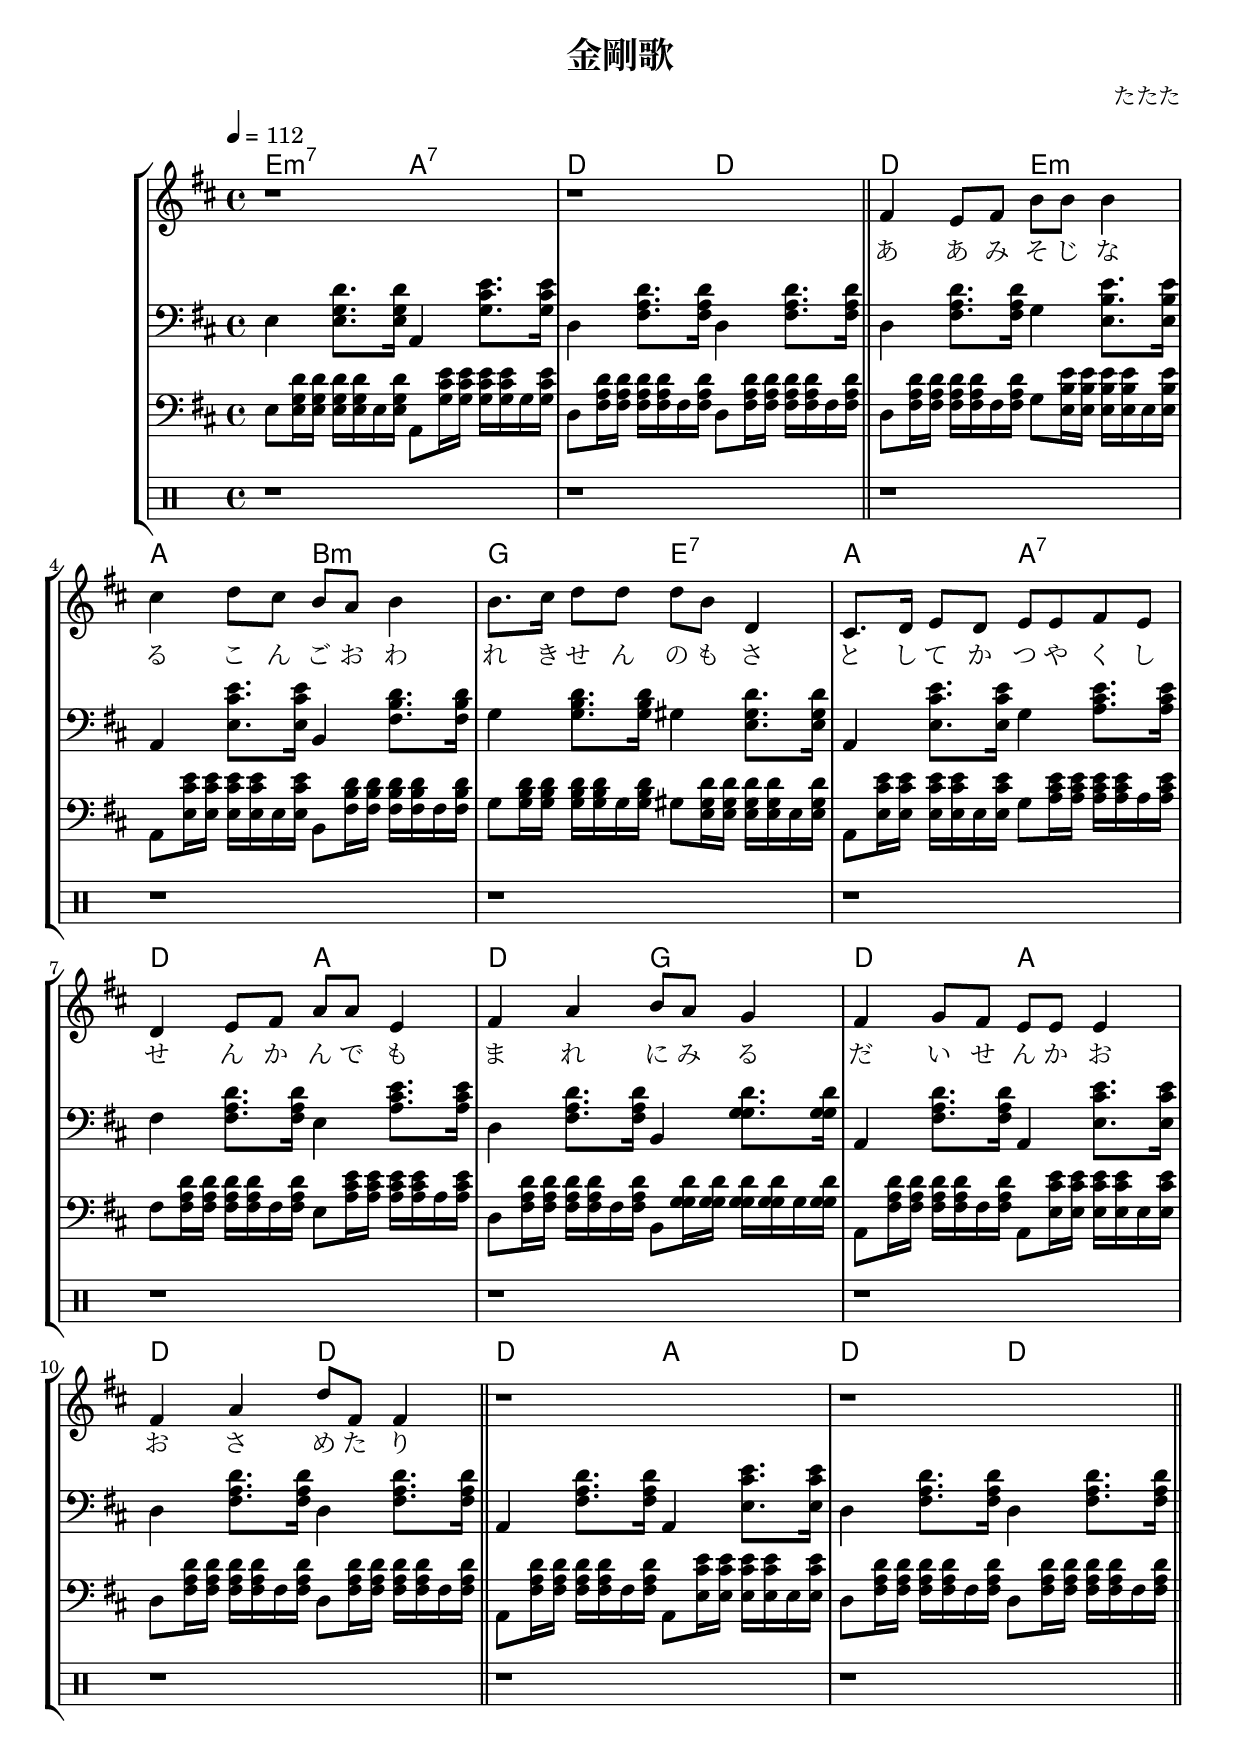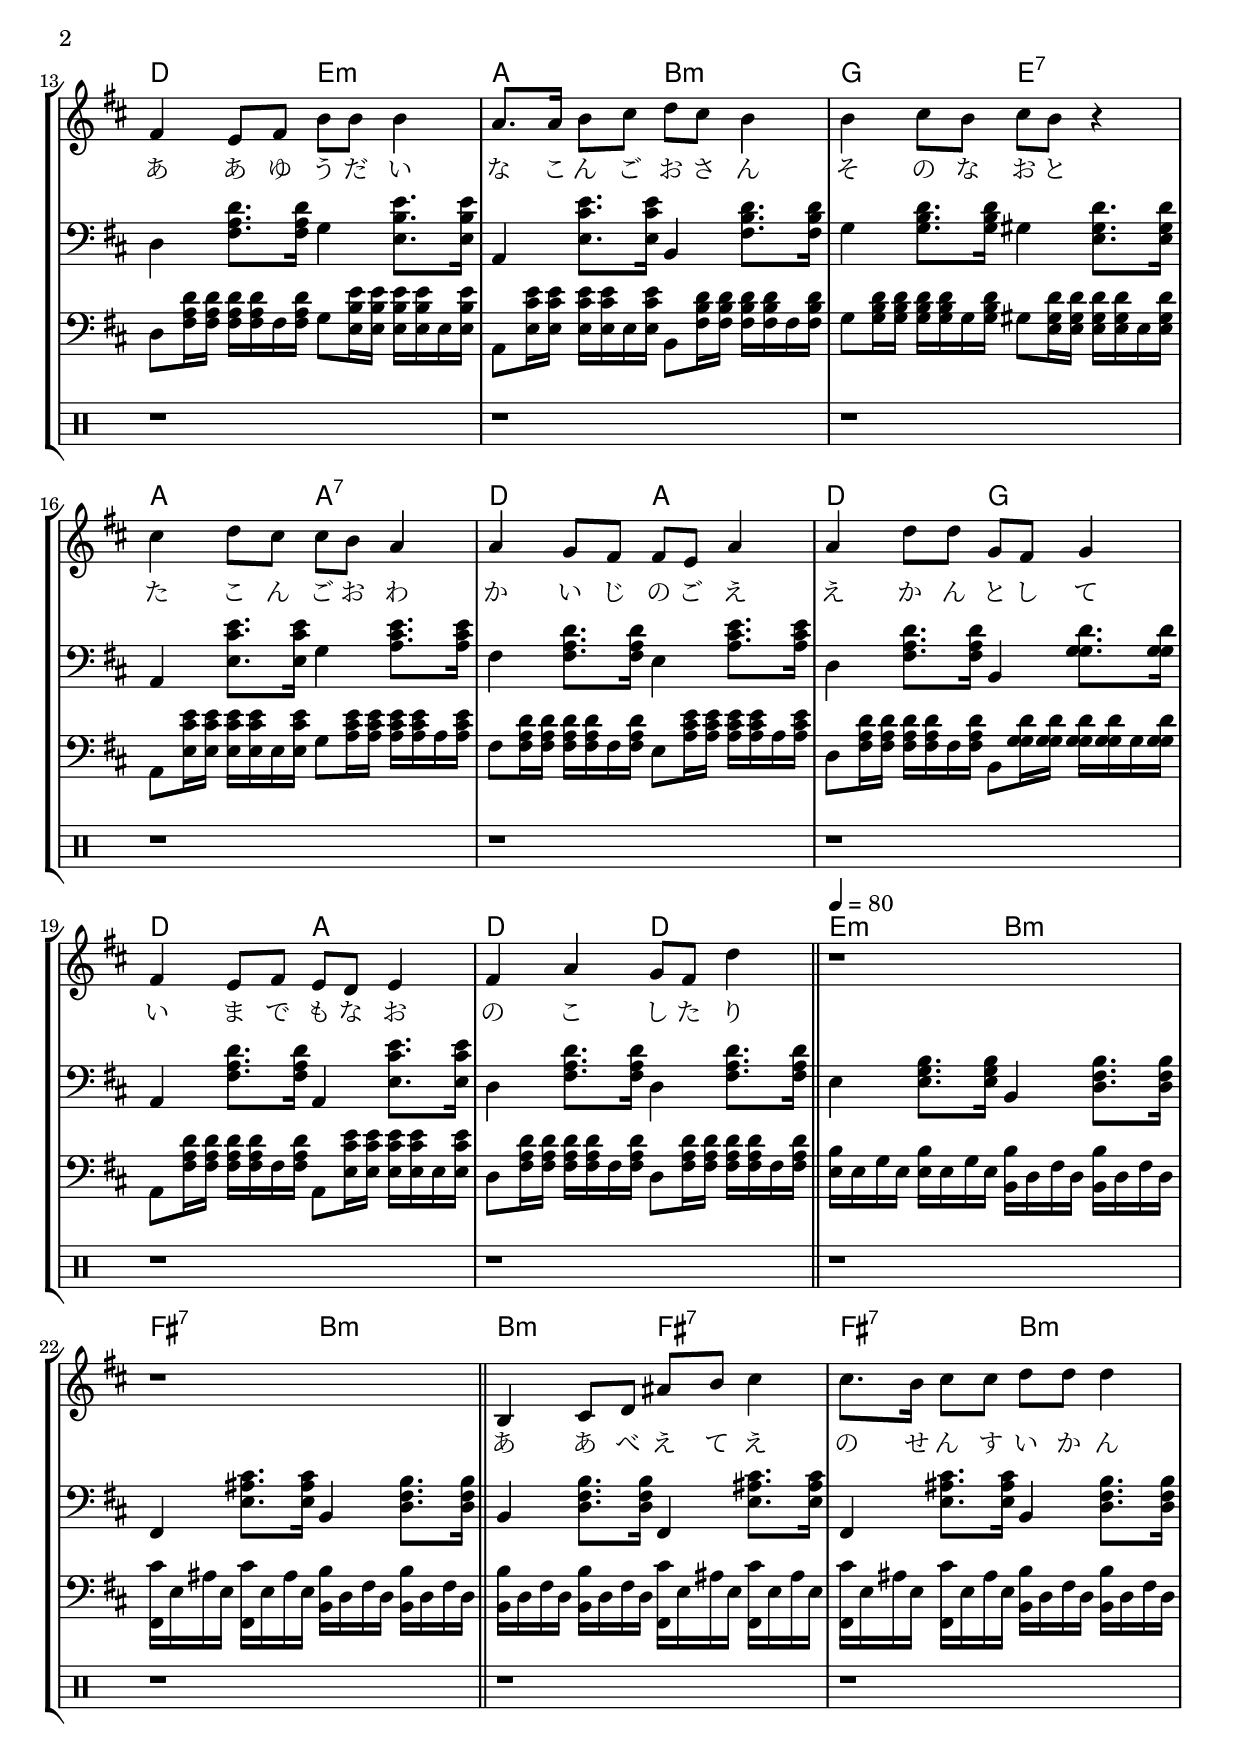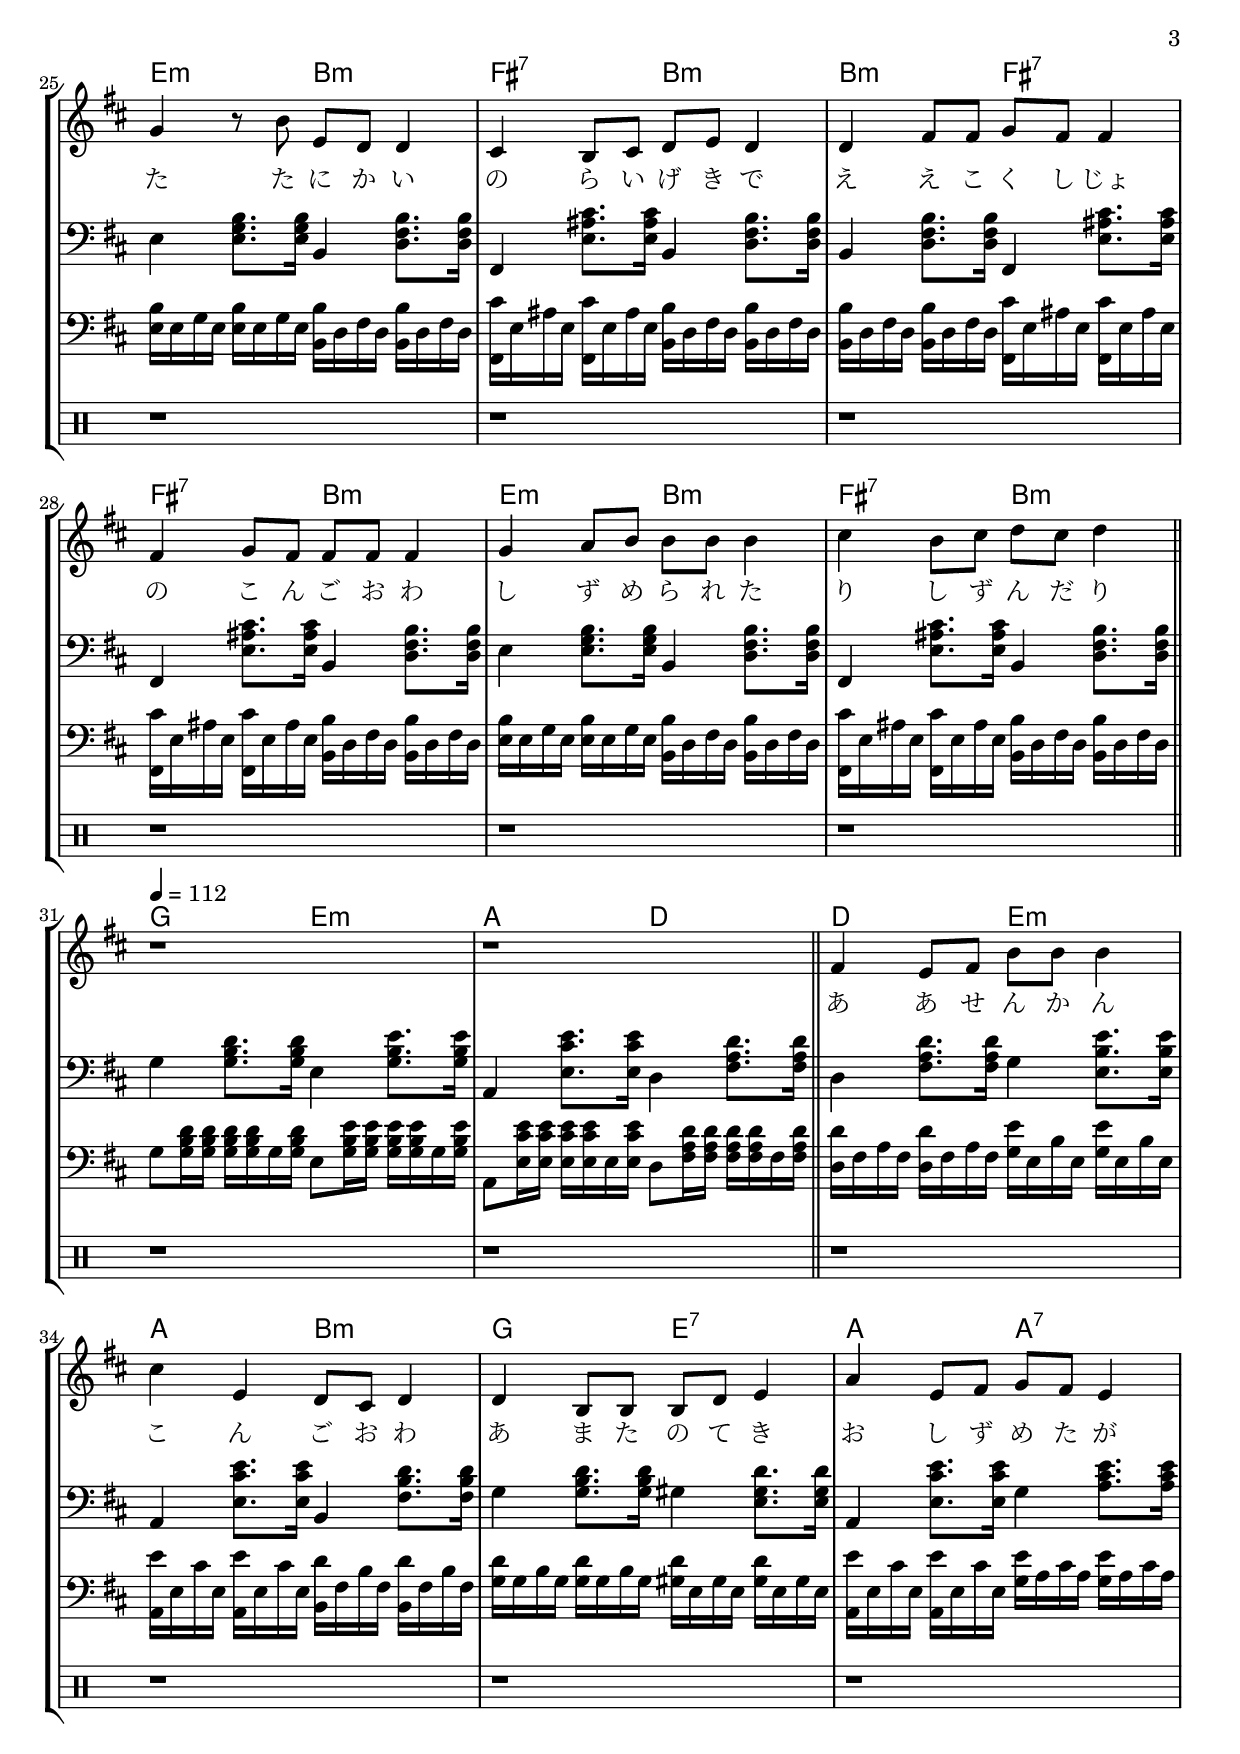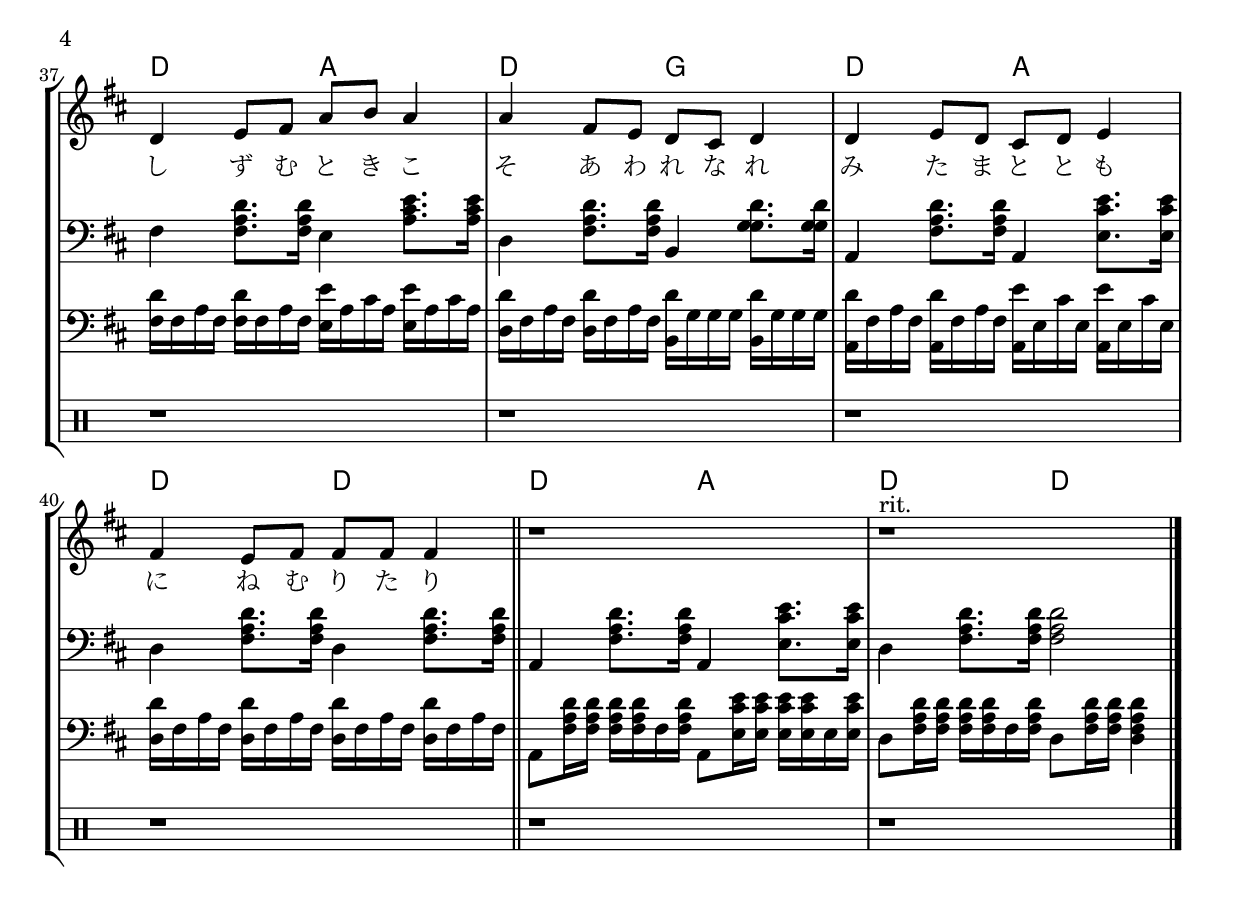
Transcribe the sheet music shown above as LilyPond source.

\version "2.12.1"

\header {
	title = \markup {金剛歌}
	composer = \markup \center-column {たたた}
}

harmony = \chordmode {
	e2:min7 a:7 d d 

	d e:m a b:m g e:7 a a:7 d a d g d a d d 

	d a d d 

	d e:m a b:m g e:7 a a:7 d a d g d a d d 

	e:m b:m fis:7 b:m 

	b:m fis:7 fis:7 b:m e:m b:m fis:7 b:m b:m fis:7 fis:7 b:m e:m b:m fis:7 b:m 

	g e:m a d 

	d e:m a b:m g e:7 a a:7 d a d g d a d d 

	d a d d 
}

melody = {
	\key d \major
	\tempo 4 = 112
	r1 | r1   
	\set Staff.midiInstrument = #"mmi0.48"
	 fis'4  e'8  fis'8  b'8  b'8  b'4 
	cis''4  d''8  cis''8  b'8  a'8  b'4 
	b'8.  cis''16  d''8  d''8  d''8  b'8  d'4 
	cis'8.  d'16  e'8  d'8  e'8  e'8  fis'8  e'8 
	d'4  e'8  fis'8  a'8  a'8  e'4 
	fis'4  a'4  b'8  a'8  g'4 
	fis'4  g'8  fis'8  e'8  e'8  e'4 
	fis'4  a'4  d''8  fis'8  fis'4
	r1 | r1   
	\set Staff.midiInstrument = #"mmi0.48"
	 fis'4  e'8  fis'8  b'8  b'8  b'4 
	a'8.  a'16  b'8  cis''8  d''8  cis''8  b'4 
	b'4  cis''8  b'8  cis''8  b'8  r4 
	cis''4  d''8  cis''8  cis''8  b'8  a'4 
	a'4  g'8  fis'8  fis'8  e'8  a'4 
	a'4  d''8  d''8  g'8  fis'8  g'4 
	fis'4  e'8  fis'8  e'8  d'8  e'4 
	fis'4  a'4  g'8  fis'8  d''4
	\tempo 4 = 80
	r1 | r1   
	\set Staff.midiInstrument = #"mmi0.48"
	 b4  cis'8  d'8  ais'8  b'8  cis''4 
	cis''8.  b'16  cis''8  cis''8  d''8  d''8  d''4 
	g'4  r8  b'8  e'8  d'8  d'4 
	cis'4  b8  cis'8  d'8  e'8  d'4 
	d'4  fis'8  fis'8  g'8  fis'8  fis'4 
	fis'4  g'8  fis'8  fis'8  fis'8  fis'4 
	g'4  a'8  b'8  b'8  b'8  b'4 
	cis''4  b'8  cis''8  d''8  cis''8  d''4
	\tempo 4 = 112
	r1 | r1   
	\set Staff.midiInstrument = #"mmi0.48"
	 fis'4  e'8  fis'8  b'8  b'8  b'4 
	cis''4  e'4  d'8  cis'8  d'4 
	d'4  b8  b8  b8  d'8  e'4 
	a'4  e'8  fis'8  g'8  fis'8  e'4 
	d'4  e'8  fis'8  a'8  b'8  a'4 
	a'4  fis'8  e'8  d'8  cis'8  d'4 
	d'4  e'8  d'8  cis'8  d'8  e'4 
	fis'4  e'8  fis'8  fis'8  fis'8  fis'4
	r1 | r1^"rit." \bar "|."
}

words = \lyricmode {
	
	あ  あ  み  そ  じ  な  る  こ  ん  ご  お  わ  れ  き  せ  ん  の  も  さ  と  し  て  か  つ  や  く  し  せ  ん  か  ん  で  も  ま  れ  に  み  る  だ  い  せ  ん  か  お  お  さ  め  た  り  
	
	あ  あ  ゆ  う  だ  い  な  こ  ん  ご  お  さ  ん  そ  の  な  お  と  た  こ  ん  ご  お  わ  か  い  じ  の  ご  え  え  か  ん  と  し  て  い  ま  で  も  な  お  の  こ  し  た  り  
	
	あ  あ  べ  え  て  え  の  せ  ん  す  い  か  ん  た  た  に  か  い  の  ら  い  げ  き  で  え  え  こ  く  し  じょ  の  こ  ん  ご  お  わ  し  ず  め  ら  れ  た  り  し  ず  ん  だ  り  
	
	あ  あ  せ  ん  か  ん  こ  ん  ご  お  わ  あ  ま  た  の  て  き  お  し  ず  め  た  が  し  ず  む  と  き  こ  そ  あ  わ  れ  な  れ  み  た  ま  と  と  も  に  ね  む  り  た  り  
	
}

tempochange = {
	\tempo 4 = 112
	r1 | r1 \bar "||"
	\tempo 4 = 112
	r1 | r1 | r1 | r1 | r1 | r1 | r1 | r1 \bar "||"
	\tempo 4 = 112
	r1 | r1 \bar "||"
	\tempo 4 = 112
	r1 | r1 | r1 | r1 | r1 | r1 | r1 | r1 \bar "||"
	\tempo 4 = 80
	r1 | r1 \bar "||"
	\tempo 4 = 80
	r1 | r1 | r1 | r1 | r1 | r1 | r1 | r1 \bar "||"
	\tempo 4 = 112
	r1 | r1 \bar "||"
	\tempo 4 = 112
	r1 | r1 | r1 | r1 | r1 | r1 | r1 | r1 \bar "||"
	\tempo 4 = 112
	r1 | \tempo 4 = 84 r2 \tempo 4 = 74 r2 \bar "|."
}

mainacc = {
	\clef bass
	\set Staff.midiInstrument = #"Bright Acoustic"
	\key d \major
	\tempo 4 = 112
	e4 <e g d'>8. <e g d'>16
	a,4 <g cis' e'>8. <g cis' e'>16
	d4 <fis a d'>8. <fis a d'>16
	d4 <fis a d'>8. <fis a d'>16
	\bar "||"

	\set Staff.midiInstrument = #"Bright Acoustic"
	d4 <fis a d'>8. <fis a d'>16
	g4 <e b e'>8. <e b e'>16
	a,4 <e cis' e'>8. <e cis' e'>16
	b,4 <fis b d'>8. <fis b d'>16
	g4 <g b d'>8. <g b d'>16
	gis4 <e gis d'>8. <e gis d'>16
	a,4 <e cis' e'>8. <e cis' e'>16
	g4 <a cis' e'>8. <a cis' e'>16
	fis4 <fis a d'>8. <fis a d'>16
	e4 <a cis' e'>8. <a cis' e'>16
	d4 <fis a d'>8. <fis a d'>16
	b,4 <g g d'>8. <g g d'>16
	a,4 <fis a d'>8. <fis a d'>16
	a,4 <e cis' e'>8. <e cis' e'>16
	d4 <fis a d'>8. <fis a d'>16
	d4 <fis a d'>8. <fis a d'>16
	\bar "||"

	\set Staff.midiInstrument = #"Bright Acoustic"
	a,4 <fis a d'>8. <fis a d'>16
	a,4 <e cis' e'>8. <e cis' e'>16
	d4 <fis a d'>8. <fis a d'>16
	d4 <fis a d'>8. <fis a d'>16
	\bar "||"

	\set Staff.midiInstrument = #"Bright Acoustic"
	d4 <fis a d'>8. <fis a d'>16
	g4 <e b e'>8. <e b e'>16
	a,4 <e cis' e'>8. <e cis' e'>16
	b,4 <fis b d'>8. <fis b d'>16
	g4 <g b d'>8. <g b d'>16
	gis4 <e gis d'>8. <e gis d'>16
	a,4 <e cis' e'>8. <e cis' e'>16
	g4 <a cis' e'>8. <a cis' e'>16
	fis4 <fis a d'>8. <fis a d'>16
	e4 <a cis' e'>8. <a cis' e'>16
	d4 <fis a d'>8. <fis a d'>16
	b,4 <g g d'>8. <g g d'>16
	a,4 <fis a d'>8. <fis a d'>16
	a,4 <e cis' e'>8. <e cis' e'>16
	d4 <fis a d'>8. <fis a d'>16
	d4 <fis a d'>8. <fis a d'>16
	\bar "||"

	\set Staff.midiInstrument = #"Trumpet"
	\tempo 4 = 80
	e4 <e g b>8. <e g b>16
	b,4 <d fis b>8. <d fis b>16
	fis,4 <e ais cis'>8. <e ais cis'>16
	b,4 <d fis b>8. <d fis b>16
	\bar "||"

	\set Staff.midiInstrument = #"Trumpet"
	b,4 <d fis b>8. <d fis b>16
	fis,4 <e ais cis'>8. <e ais cis'>16
	fis,4 <e ais cis'>8. <e ais cis'>16
	b,4 <d fis b>8. <d fis b>16
	e4 <e g b>8. <e g b>16
	b,4 <d fis b>8. <d fis b>16
	fis,4 <e ais cis'>8. <e ais cis'>16
	b,4 <d fis b>8. <d fis b>16
	b,4 <d fis b>8. <d fis b>16
	fis,4 <e ais cis'>8. <e ais cis'>16
	fis,4 <e ais cis'>8. <e ais cis'>16
	b,4 <d fis b>8. <d fis b>16
	e4 <e g b>8. <e g b>16
	b,4 <d fis b>8. <d fis b>16
	fis,4 <e ais cis'>8. <e ais cis'>16
	b,4 <d fis b>8. <d fis b>16
	\bar "||"

	\set Staff.midiInstrument = #"Bright Acoustic"
	\tempo 4 = 112
	g4 <g b d'>8. <g b d'>16
	e4 <g b e'>8. <g b e'>16
	a,4 <e cis' e'>8. <e cis' e'>16
	d4 <fis a d'>8. <fis a d'>16
	\bar "||"

	\set Staff.midiInstrument = #"Bright Acoustic"
	d4 <fis a d'>8. <fis a d'>16
	g4 <e b e'>8. <e b e'>16
	a,4 <e cis' e'>8. <e cis' e'>16
	b,4 <fis b d'>8. <fis b d'>16
	g4 <g b d'>8. <g b d'>16
	gis4 <e gis d'>8. <e gis d'>16
	a,4 <e cis' e'>8. <e cis' e'>16
	g4 <a cis' e'>8. <a cis' e'>16
	fis4 <fis a d'>8. <fis a d'>16
	e4 <a cis' e'>8. <a cis' e'>16
	d4 <fis a d'>8. <fis a d'>16
	b,4 <g g d'>8. <g g d'>16
	a,4 <fis a d'>8. <fis a d'>16
	a,4 <e cis' e'>8. <e cis' e'>16
	d4 <fis a d'>8. <fis a d'>16
	d4 <fis a d'>8. <fis a d'>16
	\bar "||"

	\set Staff.midiInstrument = #"Acoustic grand"
	a,4 <fis a d'>8. <fis a d'>16
	a,4 <e cis' e'>8. <e cis' e'>16
	d4 <fis a d'>8. <fis a d'>16
	<fis a d'>2
	\bar "|."
}

subacc = {
	\clef bass
	\set Staff.midiInstrument = #"String Ensemble 1"
	\key d \major
	\tempo 4 = 112
	e8 <e g d'>16 <e g d'>16   <e g d'>16 <e g d'>16   e16 <e g d'>16
	a,8 <g cis' e'>16 <g cis' e'>16   <g cis' e'>16 <g cis' e'>16   g16 <g cis' e'>16
	d8 <fis a d'>16 <fis a d'>16   <fis a d'>16 <fis a d'>16   fis16 <fis a d'>16
	d8 <fis a d'>16 <fis a d'>16   <fis a d'>16 <fis a d'>16   fis16 <fis a d'>16
	\bar "||"

	\set Staff.midiInstrument = #"Trombone"
	d8 <fis a d'>16 <fis a d'>16   <fis a d'>16 <fis a d'>16   fis16 <fis a d'>16
	g8 <e b e'>16 <e b e'>16   <e b e'>16 <e b e'>16   e16 <e b e'>16
	a,8 <e cis' e'>16 <e cis' e'>16   <e cis' e'>16 <e cis' e'>16   e16 <e cis' e'>16
	b,8 <fis b d'>16 <fis b d'>16   <fis b d'>16 <fis b d'>16   fis16 <fis b d'>16
	g8 <g b d'>16 <g b d'>16   <g b d'>16 <g b d'>16   g16 <g b d'>16
	gis8 <e gis d'>16 <e gis d'>16   <e gis d'>16 <e gis d'>16   e16 <e gis d'>16
	a,8 <e cis' e'>16 <e cis' e'>16   <e cis' e'>16 <e cis' e'>16   e16 <e cis' e'>16
	g8 <a cis' e'>16 <a cis' e'>16   <a cis' e'>16 <a cis' e'>16   a16 <a cis' e'>16
	fis8 <fis a d'>16 <fis a d'>16   <fis a d'>16 <fis a d'>16   fis16 <fis a d'>16
	e8 <a cis' e'>16 <a cis' e'>16   <a cis' e'>16 <a cis' e'>16   a16 <a cis' e'>16
	d8 <fis a d'>16 <fis a d'>16   <fis a d'>16 <fis a d'>16   fis16 <fis a d'>16
	b,8 <g g d'>16 <g g d'>16   <g g d'>16 <g g d'>16   g16 <g g d'>16
	a,8 <fis a d'>16 <fis a d'>16   <fis a d'>16 <fis a d'>16   fis16 <fis a d'>16
	a,8 <e cis' e'>16 <e cis' e'>16   <e cis' e'>16 <e cis' e'>16   e16 <e cis' e'>16
	d8 <fis a d'>16 <fis a d'>16   <fis a d'>16 <fis a d'>16   fis16 <fis a d'>16
	d8 <fis a d'>16 <fis a d'>16   <fis a d'>16 <fis a d'>16   fis16 <fis a d'>16
	\bar "||"

	\set Staff.midiInstrument = #"Trombone"
	a,8 <fis a d'>16 <fis a d'>16   <fis a d'>16 <fis a d'>16   fis16 <fis a d'>16
	a,8 <e cis' e'>16 <e cis' e'>16   <e cis' e'>16 <e cis' e'>16   e16 <e cis' e'>16
	d8 <fis a d'>16 <fis a d'>16   <fis a d'>16 <fis a d'>16   fis16 <fis a d'>16
	d8 <fis a d'>16 <fis a d'>16   <fis a d'>16 <fis a d'>16   fis16 <fis a d'>16
	\bar "||"

	\set Staff.midiInstrument = #"Trombone"
	d8 <fis a d'>16 <fis a d'>16   <fis a d'>16 <fis a d'>16   fis16 <fis a d'>16
	g8 <e b e'>16 <e b e'>16   <e b e'>16 <e b e'>16   e16 <e b e'>16
	a,8 <e cis' e'>16 <e cis' e'>16   <e cis' e'>16 <e cis' e'>16   e16 <e cis' e'>16
	b,8 <fis b d'>16 <fis b d'>16   <fis b d'>16 <fis b d'>16   fis16 <fis b d'>16
	g8 <g b d'>16 <g b d'>16   <g b d'>16 <g b d'>16   g16 <g b d'>16
	gis8 <e gis d'>16 <e gis d'>16   <e gis d'>16 <e gis d'>16   e16 <e gis d'>16
	a,8 <e cis' e'>16 <e cis' e'>16   <e cis' e'>16 <e cis' e'>16   e16 <e cis' e'>16
	g8 <a cis' e'>16 <a cis' e'>16   <a cis' e'>16 <a cis' e'>16   a16 <a cis' e'>16
	fis8 <fis a d'>16 <fis a d'>16   <fis a d'>16 <fis a d'>16   fis16 <fis a d'>16
	e8 <a cis' e'>16 <a cis' e'>16   <a cis' e'>16 <a cis' e'>16   a16 <a cis' e'>16
	d8 <fis a d'>16 <fis a d'>16   <fis a d'>16 <fis a d'>16   fis16 <fis a d'>16
	b,8 <g g d'>16 <g g d'>16   <g g d'>16 <g g d'>16   g16 <g g d'>16
	a,8 <fis a d'>16 <fis a d'>16   <fis a d'>16 <fis a d'>16   fis16 <fis a d'>16
	a,8 <e cis' e'>16 <e cis' e'>16   <e cis' e'>16 <e cis' e'>16   e16 <e cis' e'>16
	d8 <fis a d'>16 <fis a d'>16   <fis a d'>16 <fis a d'>16   fis16 <fis a d'>16
	d8 <fis a d'>16 <fis a d'>16   <fis a d'>16 <fis a d'>16   fis16 <fis a d'>16
	\bar "||"

	\set Staff.midiInstrument = #"Trombone"
	\tempo 4 = 80
	<e b>16 e g e <e b> e g e
	<b, b>16 d fis d <b, b> d fis d
	<fis, cis'>16 e ais e <fis, cis'> e ais e
	<b, b>16 d fis d <b, b> d fis d
	\bar "||"

	\set Staff.midiInstrument = #"Acoustic grand"
	<b, b>16 d fis d <b, b> d fis d
	<fis, cis'>16 e ais e <fis, cis'> e ais e
	<fis, cis'>16 e ais e <fis, cis'> e ais e
	<b, b>16 d fis d <b, b> d fis d
	<e b>16 e g e <e b> e g e
	<b, b>16 d fis d <b, b> d fis d
	<fis, cis'>16 e ais e <fis, cis'> e ais e
	<b, b>16 d fis d <b, b> d fis d
	<b, b>16 d fis d <b, b> d fis d
	<fis, cis'>16 e ais e <fis, cis'> e ais e
	<fis, cis'>16 e ais e <fis, cis'> e ais e
	<b, b>16 d fis d <b, b> d fis d
	<e b>16 e g e <e b> e g e
	<b, b>16 d fis d <b, b> d fis d
	<fis, cis'>16 e ais e <fis, cis'> e ais e
	<b, b>16 d fis d <b, b> d fis d
	\bar "||"

	\set Staff.midiInstrument = #"Trombone"
	\tempo 4 = 112
	g8 <g b d'>16 <g b d'>16   <g b d'>16 <g b d'>16   g16 <g b d'>16
	e8 <g b e'>16 <g b e'>16   <g b e'>16 <g b e'>16   g16 <g b e'>16
	a,8 <e cis' e'>16 <e cis' e'>16   <e cis' e'>16 <e cis' e'>16   e16 <e cis' e'>16
	d8 <fis a d'>16 <fis a d'>16   <fis a d'>16 <fis a d'>16   fis16 <fis a d'>16
	\bar "||"

	\set Staff.midiInstrument = #"Trombone"
	<d d'>16 fis a fis <d d'> fis a fis
	<g e'>16 e b e <g e'> e b e
	<a, e'>16 e cis' e <a, e'> e cis' e
	<b, d'>16 fis b fis <b, d'> fis b fis
	<g d'>16 g b g <g d'> g b g
	<gis d'>16 e gis e <gis d'> e gis e
	<a, e'>16 e cis' e <a, e'> e cis' e
	<g e'>16 a cis' a <g e'> a cis' a
	<fis d'>16 fis a fis <fis d'> fis a fis
	<e e'>16 a cis' a <e e'> a cis' a
	<d d'>16 fis a fis <d d'> fis a fis
	<b, d'>16 g g g <b, d'> g g g
	<a, d'>16 fis a fis <a, d'> fis a fis
	<a, e'>16 e cis' e <a, e'> e cis' e
	<d d'>16 fis a fis <d d'> fis a fis
	<d d'>16 fis a fis <d d'> fis a fis
	\bar "||"

	\set Staff.midiInstrument = #"Trombone"
	a,8 <fis a d'>16 <fis a d'>16   <fis a d'>16 <fis a d'>16   fis16 <fis a d'>16
	a,8 <e cis' e'>16 <e cis' e'>16   <e cis' e'>16 <e cis' e'>16   e16 <e cis' e'>16
	d8 <fis a d'>16 <fis a d'>16   <fis a d'>16 <fis a d'>16   fis16 <fis a d'>16
	d8 <fis a d'>16 <fis a d'>16 <d fis a d'>4
	\bar "|."
}

percA = {
	\drummode {
	r1 |r1 \bar "||"
	r1 |r1 |r1 |r1 |r1 |r1 |r1 |r1 \bar "||"
	r1 |r1 \bar "||"
	r1 |r1 |r1 |r1 |r1 |r1 |r1 |r1 \bar "||"
	r1 |r1 \bar "||"
	r1 |r1 |r1 |r1 |r1 |r1 |r1 |r1 \bar "||"
	r1 |r1 \bar "||"
	r1 |r1 |r1 |r1 |r1 |r1 |r1 |r1 \bar "||"
	r1 |r1 \bar "|."
	}
}

percB = {
	\drummode {
	r1 |r1 \bar "||"
	r1 |r1 |r1 |r1 |r1 |r1 |r1 |r1 \bar "||"
	r1 |r1 \bar "||"
	r1 |r1 |r1 |r1 |r1 |r1 |r1 |r1 \bar "||"
	r1 |r1 \bar "||"
	r1 |r1 |r1 |r1 |r1 |r1 |r1 |r1 \bar "||"
	r1 |r1 \bar "||"
	r1 |r1 |r1 |r1 |r1 |r1 |r1 |r1 \bar "||"
	r1 |r1 \bar "|."
	}
}

percC = {
	\drummode {
	r1 |r1 \bar "||"
	r1 |r1 |r1 |r1 |r1 |r1 |r1 |r1 \bar "||"
	r1 |r1 \bar "||"
	r1 |r1 |r1 |r1 |r1 |r1 |r1 |r1 \bar "||"
	r1 |r1 \bar "||"
	r1 |r1 |r1 |r1 |r1 |r1 |r1 |r1 \bar "||"
	r1 |r1 \bar "||"
	r1 |r1 |r1 |r1 |r1 |r1 |r1 |r1 \bar "||"
	r1 |r1 \bar "|."
	}
}

percD = {
	\drummode {
	r1 |r1 \bar "||"
	r1 |r1 |r1 |r1 |r1 |r1 |r1 |r1 \bar "||"
	r1 |r1 \bar "||"
	r1 |r1 |r1 |r1 |r1 |r1 |r1 |r1 \bar "||"
	r1 |r1 \bar "||"
	r1 |r1 |r1 |r1 |r1 |r1 |r1 |r1 \bar "||"
	r1 |r1 \bar "||"
	r1 |r1 |r1 |r1 |r1 |r1 |r1 |r1 \bar "||"
	r1 |r1 \bar "|."
	}
}

percE = {
	\drummode {
	r1 |r1 \bar "||"
	r1 |r1 |r1 |r1 |r1 |r1 |r1 |r1 \bar "||"
	r1 |r1 \bar "||"
	r1 |r1 |r1 |r1 |r1 |r1 |r1 |r1 \bar "||"
	r1 |r1 \bar "||"
	r1 |r1 |r1 |r1 |r1 |r1 |r1 |r1 \bar "||"
	r1 |r1 \bar "||"
	r1 |r1 |r1 |r1 |r1 |r1 |r1 |r1 \bar "||"
	r1 |r1 \bar "|."
	}
}

\score {
	<<
		\new StaffGroup <<
			\new ChordNames {\harmony}
			\new Voice = "melody" {\melody}
			\new Lyrics \lyricsto "melody" \words
			\new Staff = "mainacc" {\mainacc}
			\new Staff = "subacc" {\subacc}
			\new DrumStaff <<
				\new DrumVoice {\percA}
				\new DrumVoice {\percB}
				\new DrumVoice {\percC}
				\new DrumVoice {\percD}
				\new DrumVoice {\percE}
			>>
		>>
	>>
	\layout { }
}
